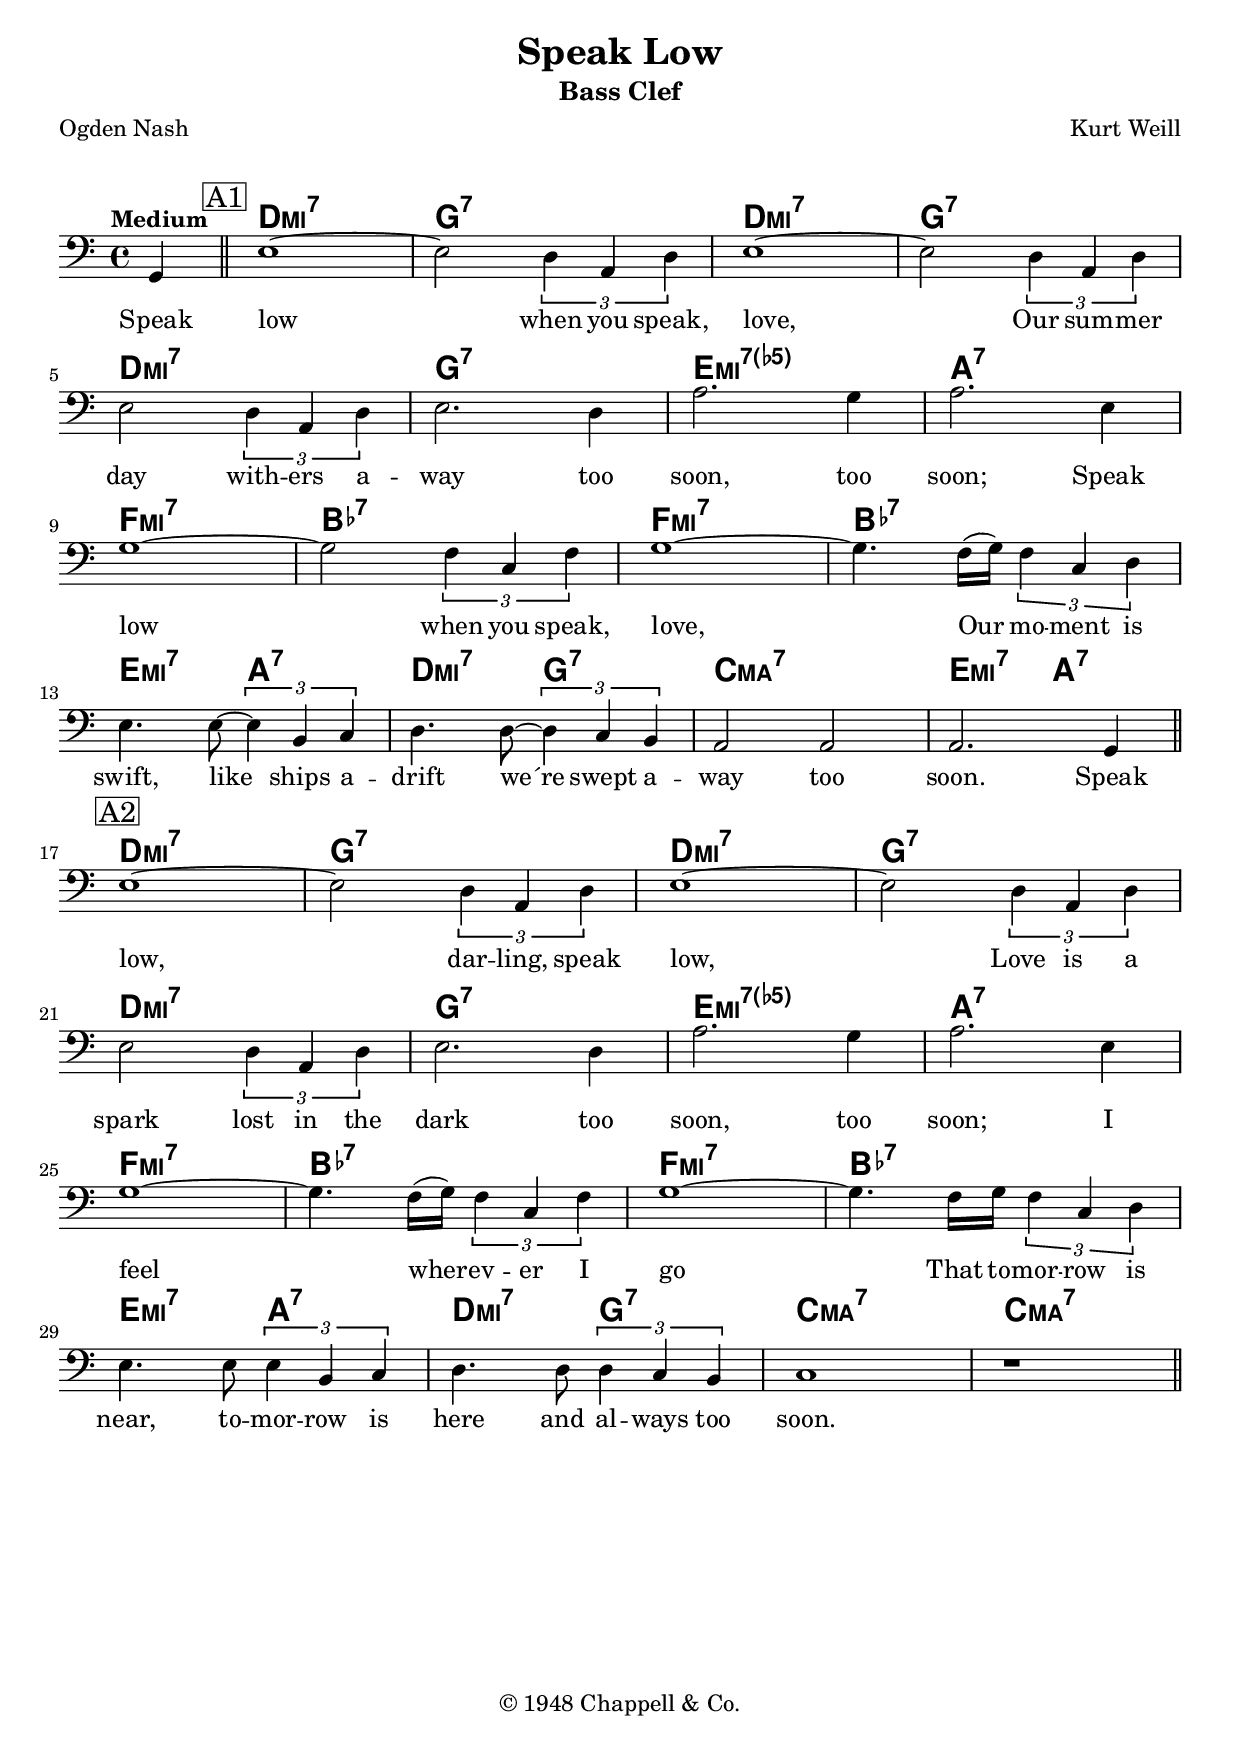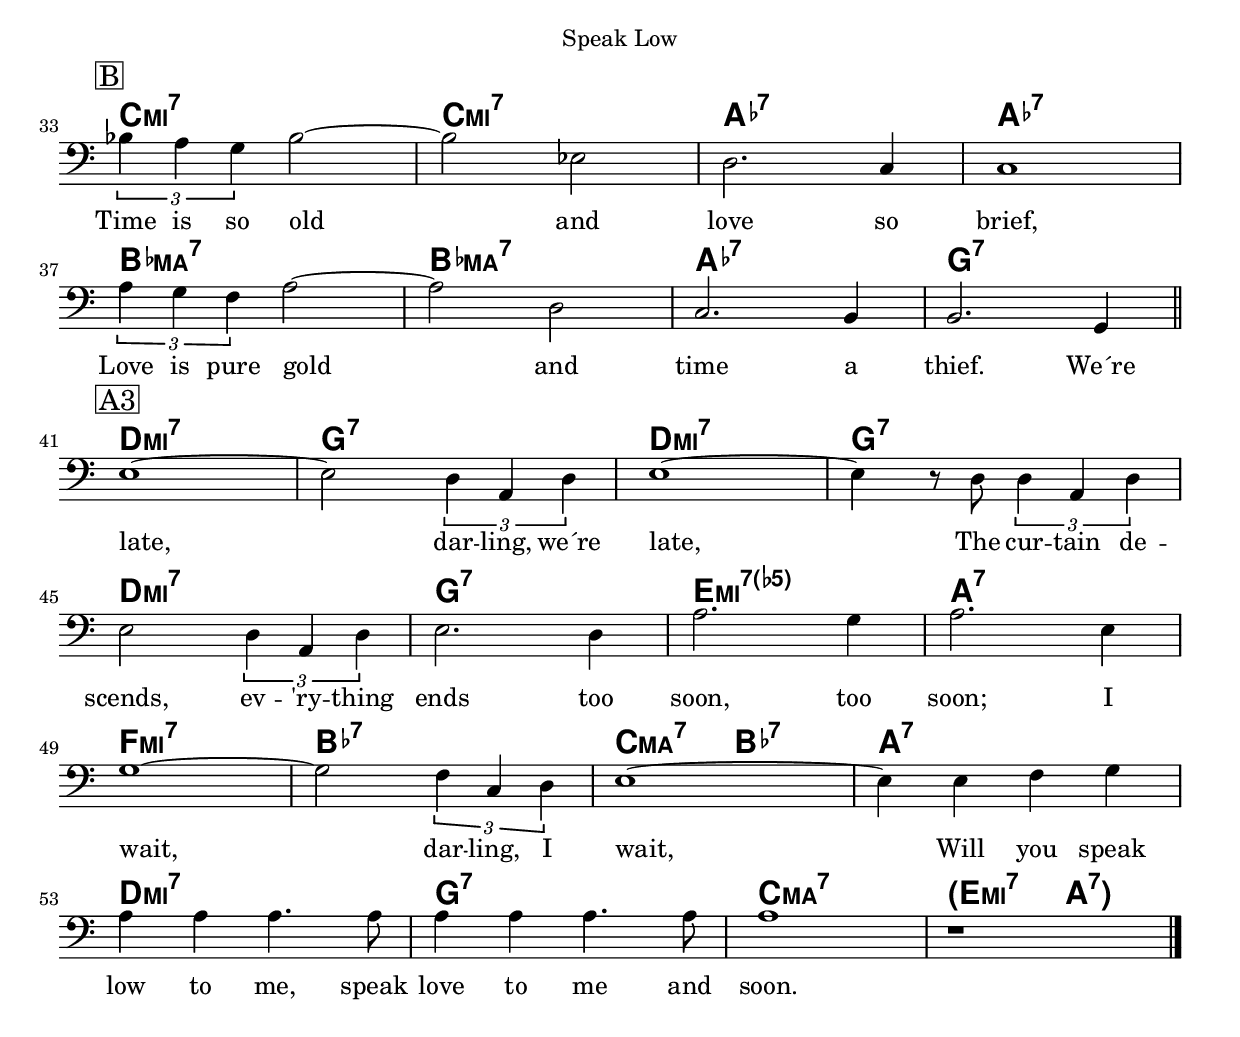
\version "2.24.0"

\include "english.ly"

instrument = "Bass Clef"
whatKey = c,
whatClef = "bass"

%% -*- Mode: LilyPond -*-

\include "lead-sheets.ily"

\header {
  title = "Speak Low"
  subtitle = \instrument
  poet = "Ogden Nash"
  composer = "Kurt Weill"
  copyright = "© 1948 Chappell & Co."
}

refrainLyrics = \lyricmode {
Speak low when you speak, love,
Our sum -- mer day with -- ers a -- way too soon, too soon;
Speak low when you speak, love,
Our mo -- ment is swift, like ships a -- drift we´re swept a -- way too soon.
Speak low, dar -- ling, speak low,
Love is a spark lost in the dark too soon, too soon;
I feel wher -- ev -- er I go
That to -- mor -- row is near,
to -- mor -- row is here and al -- ways too soon.
Time is so old and love so brief,
Love is pure gold and time a thief.
We´re late, dar -- ling, we´re late,
The cur -- tain de -- scends, ev -- 'ry -- thing ends too soon, too soon;
I wait, dar -- ling, I wait,
Will you speak low to me, speak love to me and soon.
}

refrainChords = \chordmode {
  s4
  
  g1:m7 c1:7 g1:m7 c1:7 g1:m7 c1:7 a1:m7.5- d1:7   
  bf1:m7 ef1:7 bf1:m7 ef1:7 a2:m7 d2:7 g2:m7 c2:7 f1:maj7 a2:m7 d2:7
  
  g1:m7 c1:7 g1:m7 c1:7 g1:m7 c1:7 a1:m7.5- d1:7   
  bf1:m7 ef1:7 bf1:m7 ef1:7 a2:m7 d2:7 g2:m7 c2:7 f1:maj7 f1:maj7
  
  f1:m7 f1:m7 df1:7 df1:7
  ef1:maj7 ef1:maj7 df1:7 c1:7

  g1:m7 c1:7 g1:m7 c1:7 g1:m7 c1:7 a1:m7.5- d1:7   
  bf1:m7 ef1:7 f2:maj7 ef2:7 d1:7 g1:m7 c1:7 f1:maj7
  
  \chordOpenParen{ a2:m7 }
  \chordCloseParen{ d2:7 }
}

refrainKey = f

refrainMelody = \relative f' {
  \time 4/4
  \key \refrainKey \major
  \clef \whatClef
  \tempo "Medium"

  \partial 4 c4 |
  \bar "||"

  \mark \markup{ \box "A1" }
  
  a'1~ | a2 \tuplet 3/2 { g4 d4 g4 } | a1~ | a2 \tuplet 3/2 { g4 d4 g4 } | 
  \break
  a2 \tuplet 3/2 { g4 d4 g4 } | a2. g4 | d'2. c4| d2. a4 |
  \break
  c1~ | c2 \tuplet 3/2 { bf4 f4 bf4 } | c1~ | c4. bf16( c16) \tuplet 3/2 { bf4 f4 g4 } |
  \break
  a4. a8~ \tuplet 3/2 { a4 e4 f4 } | g4. g8~ \tuplet 3/2 { g4 f4 e4 } | d2 d2 | d2. c4 |
  
  \bar "||"
  \break

  \mark \markup{ \box "A2" }
  
  a'1~ | a2 \tuplet 3/2 { g4 d4 g4 } | a1~ | a2 \tuplet 3/2 { g4 d4 g4 } | 
  \break
  a2 \tuplet 3/2 { g4 d4 g4 } | a2. g4 | d'2. c4| d2. a4 |
  \break
  c1~ | c4. bf16( c16) \tuplet 3/2 { bf4 f4 bf4 } | c1~ | c4. bf16 c16 \tuplet 3/2 { bf4 f4 g4 } |
  \break
  a4. a8 \tuplet 3/2 { a4 e4 f4 } | g4. g8 \tuplet 3/2 { g4 f4 e4 } | f1 | r1 |
  
  \bar "||"
  \pageBreak

  \mark \markup{ \box "B" }
  
  \tuplet 3/2 { ef'4 d4 c4 } ef2~ | ef2 af,2 | g2. f4 | f1 |
  \break
  \tuplet 3/2 { d'4 c4 bf4 } d2~ | d2 g,2 | f2. e4 | e2. c4 |
  
  \bar "||"
  \break

  \mark \markup{ \box "A3" }

  a'1~ | a2 \tuplet 3/2 { g4 d4 g4 } | a1~ | a4 r8 g8 \tuplet 3/2 { g4 d4 g4 } | 
  \break
  a2 \tuplet 3/2 { g4 d4 g4 } | a2. g4 | d'2. c4| d2. a4 |
  \break
  c1~ | c2 \tuplet 3/2 { bf4 f4 g4 } | a1~ | a4 a4 bf4 c4 |
  \break
  d4 d4 d4. d8 | d4 d4 d4. d8 | d1 | r1 |
  
  \bar "|."
}

\include "paper.ily"

\markup {
  % Leave a gap after the header
  \vspace #1
}

\include "refrain.ily"

